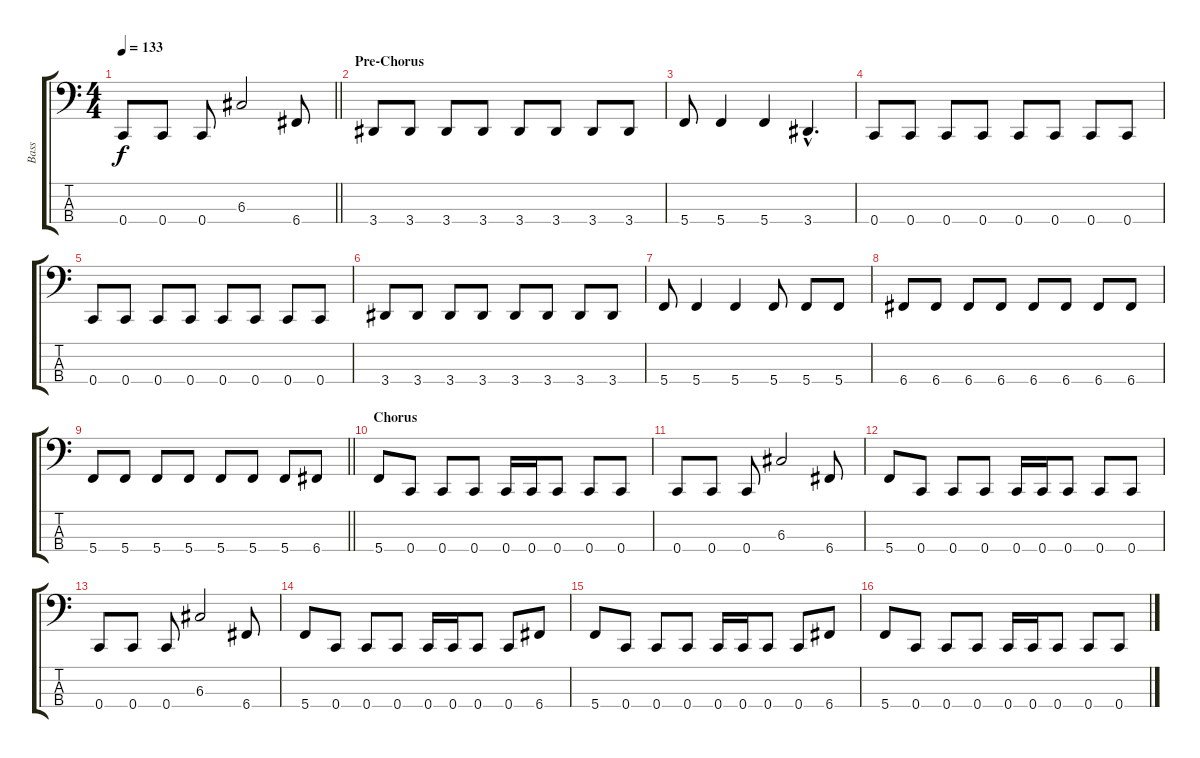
\track ("Bass" "Bass") {instrument electricbassfinger}
\staff {score tabs}
\tuning (F2 C2 G1 C1) {hide}
\ts (4 4)
\tempo 133
\clef f4
\barLineRight lightlight
\ks c
0.4.8{dy f} 0.4.8 0.4.8 6.3.2 6.4.8 |
\section ("" "Pre-Chorus")
3.4.8 3.4.8 3.4.8 3.4.8 3.4.8 3.4.8 3.4.8 3.4.8 |
5.4.8 5.4.4 5.4.4 3.4{hac}.4{d} |
0.4.8 0.4.8 0.4.8 0.4.8 0.4.8 0.4.8 0.4.8 0.4.8 |
0.4.8 0.4.8 0.4.8 0.4.8 0.4.8 0.4.8 0.4.8 0.4.8 |
3.4.8 3.4.8 3.4.8 3.4.8 3.4.8 3.4.8 3.4.8 3.4.8 |
5.4.8 5.4.4 5.4.4 5.4.8 5.4.8 5.4.8 |
6.4.8 6.4.8 6.4.8 6.4.8 6.4.8 6.4.8 6.4.8 6.4.8 |
\barLineRight lightlight
5.4.8 5.4.8 5.4.8 5.4.8 5.4.8 5.4.8 5.4.8 6.4.8 |
\section ("" "Chorus")
5.4.8 0.4.8 0.4.8 0.4.8 0.4.16 0.4.16 0.4.8 0.4.8 0.4.8 |
0.4.8 0.4.8 0.4.8 6.3.2 6.4.8 |
5.4.8 0.4.8 0.4.8 0.4.8 0.4.16 0.4.16 0.4.8 0.4.8 0.4.8 |
0.4.8 0.4.8 0.4.8 6.3.2 6.4.8 |
5.4.8 0.4.8 0.4.8 0.4.8 0.4.16 0.4.16 0.4.8 0.4.8 6.4.8 |
5.4.8 0.4.8 0.4.8 0.4.8 0.4.16 0.4.16 0.4.8 0.4.8 6.4.8 |
5.4.8 0.4.8 0.4.8 0.4.8 0.4.16 0.4.16 0.4.8 0.4.8 0.4.8
